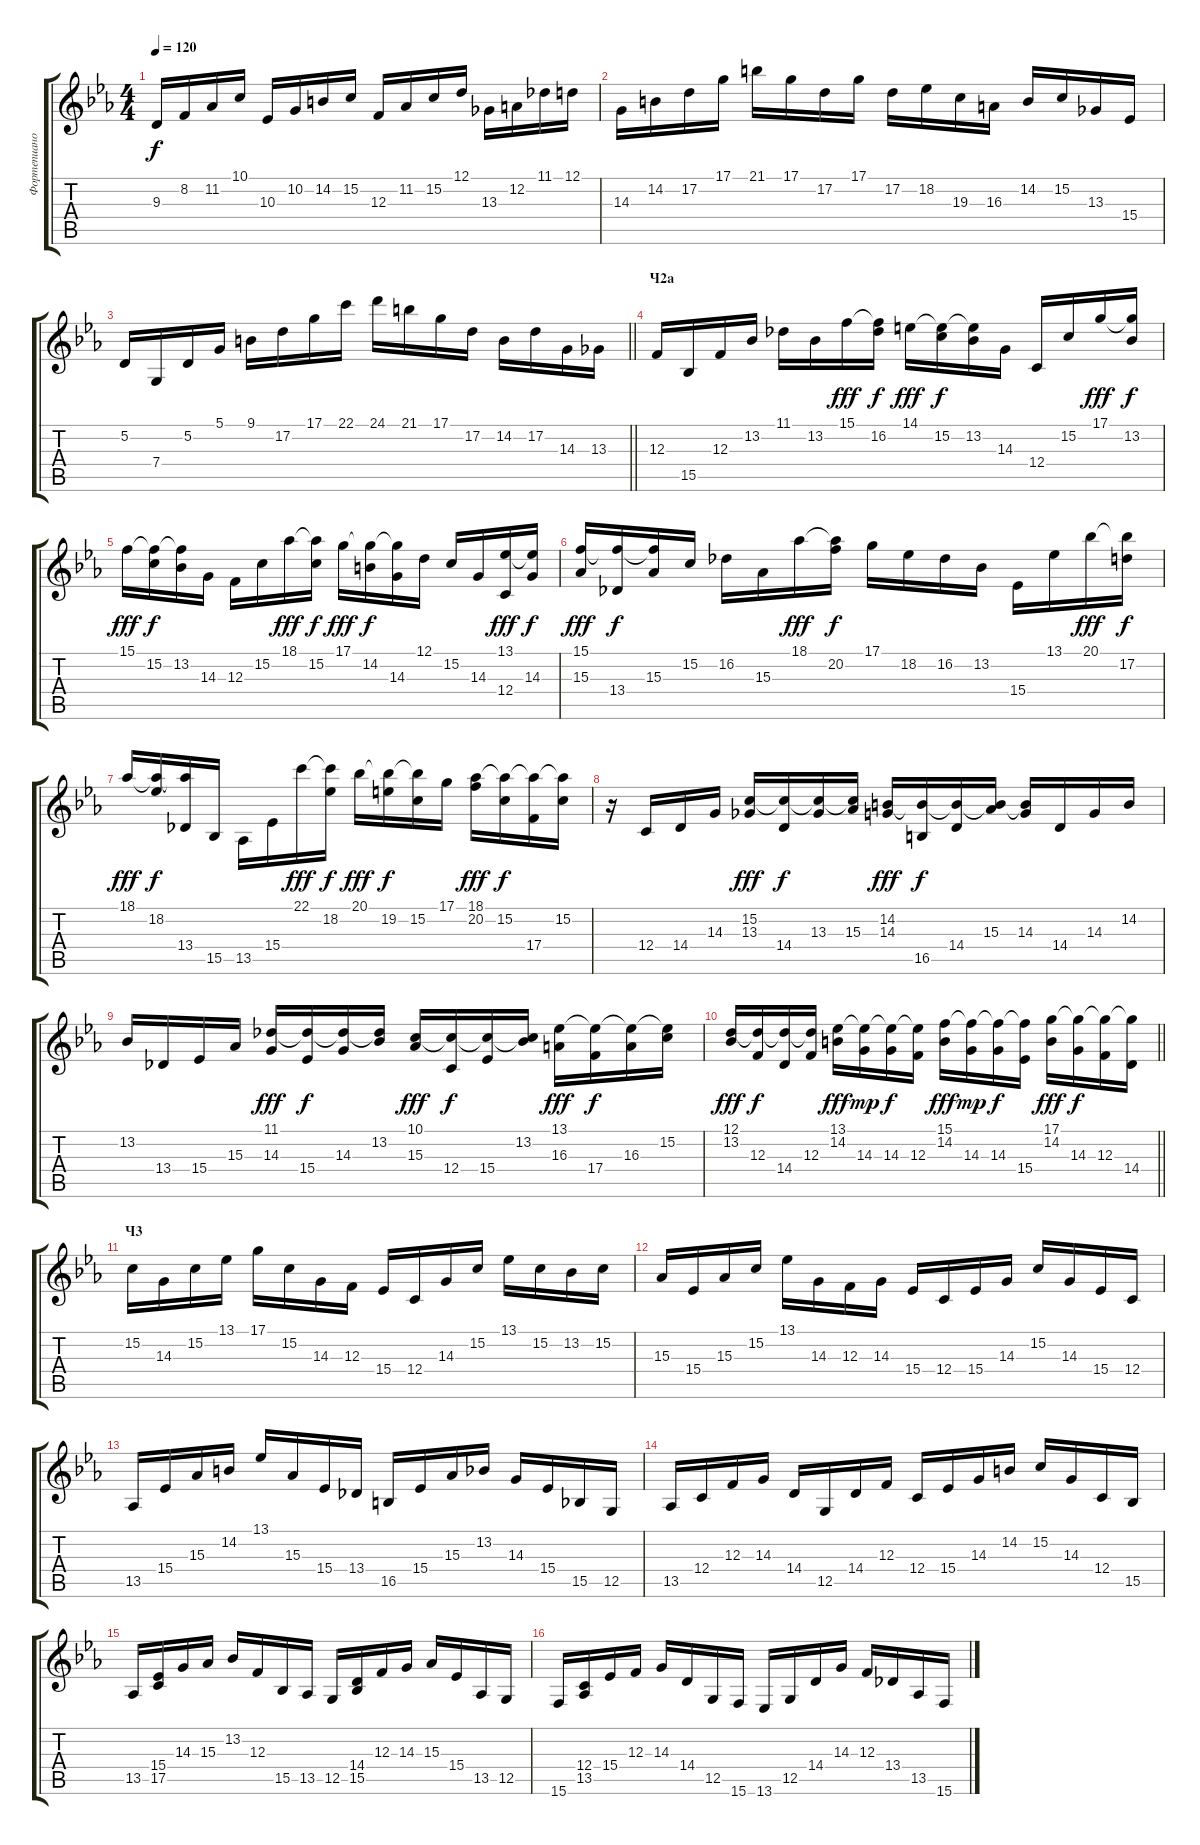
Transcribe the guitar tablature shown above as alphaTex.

\track ("Фортепиано (Правая Рука)" "Фортепиано") {instrument electricgrandpiano}
\staff {score tabs}
\tuning (D4 A3 F3 C3 G2 D2) {hide}
\ts (4 4)
\tempo 120
\clef g2
\ks cminor
9.3.16{dy f} 8.2.16 11.2.16 10.1.16 10.3.16 10.2.16 14.2.16 15.2.16 12.3.16 11.2.16 15.2.16 12.1.16 13.3.16 12.2.16 11.1.16 12.1.16 |
14.3.16 14.2.16 17.2.16 17.1.16 21.1.16 17.1.16 17.2.16 17.1.16 17.2.16 18.2.16 19.3.16 16.3.16 14.2.16 15.2.16 13.3.16 15.4.16 |
\barLineRight lightlight
5.2.16 7.4.16 5.2.16 5.1.16 9.1.16 17.2.16 17.1.16 22.1.16 24.1.16 21.1.16 17.1.16 17.2.16 14.2.16 17.2.16 14.3.16 13.3.16 |
\section ("" "Ч2а")
12.3.16 15.5.16 12.3.16 13.2.16 11.1.16 13.2.16 15.1.16{dy fff} (15.1{t} 16.2).16{dy f} 14.1.16{dy fff} (14.1{t} 15.2).16{dy f} (14.1{t} 13.2).16 14.3.16 12.4.16 15.2.16 17.1.16{dy fff} (17.1{t} 13.2).16{dy f} |
15.1.16{dy fff} (15.1{t} 15.2).16{dy f} (15.1{t} 13.2).16 14.3.16 12.3.16 15.2.16 18.1.16{dy fff} (18.1{t} 15.2).16{dy f} 17.1.16{dy fff} (17.1{t} 14.2).16{dy f} (17.1{t} 14.3).16 12.1.16 15.2.16 14.3.16 (13.1 12.4).16{dy fff} (13.1{t} 14.3).16{dy f} |
(15.1 15.3).16{dy fff} (15.1{t} 13.4).16{dy f} (15.1{t} 15.3).16 15.2.16 16.2.16 15.3.16 18.1.16{dy fff} (18.1{t} 20.2).16{dy f} 17.1.16 18.2.16 16.2.16 13.2.16 15.4.16 13.1.16 20.1.16{dy fff} (20.1{t} 17.2).16{dy f} |
18.1.16{dy fff} (18.1{t} 18.2).16{dy f} (18.1{t} 13.4).16 15.5.16 13.5.16 15.4.16 22.1.16{dy fff} (22.1{t} 18.2).16{dy f} 20.1.16{dy fff} (20.1{t} 19.2).16{dy f} (20.1{t} 15.2).16 17.1.16 (18.1 20.2).16{dy fff} (18.1{t} 15.2).16{dy f} (18.1{t} 17.4).16 (18.1{t} 15.2).16 |
r.16 12.4.16 14.4.16 14.3.16 (15.2 13.3).16{dy fff} (15.2{t} 14.4).16{dy f} (15.2{t} 13.3).16 (15.2{t} 15.3).16 (14.2 14.3).16{dy fff} (14.2{t} 16.5).16{dy f} (14.2{t} 14.4).16 (14.2{t} 15.3).16 (14.2{t} 14.3).16 14.4.16 14.3.16 14.2.16 |
13.2.16 13.4.16 15.4.16 15.3.16 (11.1 14.3).16{dy fff} (11.1{t} 15.4).16{dy f} (11.1{t} 14.3).16 (11.1{t} 13.2).16 (10.1 15.3).16{dy fff} (10.1{t} 12.4).16{dy f} (10.1{t} 15.4).16 (10.1{t} 13.2).16 (13.1 16.3).16{dy fff} (13.1{t} 17.4).16{dy f} (13.1{t} 16.3).16 (13.1{t} 15.2).16 |
\barLineRight lightlight
(12.1 13.2).16{dy fff} (12.1{t} 12.3).16{dy f} (12.1{t} 14.4).16 (12.1{t} 12.3).16 (13.1 14.2).16{dy fff} (13.1{t} 14.3).16{dy mp} (13.1{t} 14.3).16{dy f} (13.1{t} 12.3).16 (15.1 14.2).16{dy fff} (15.1{t} 14.3).16{dy mp} (15.1{t} 14.3).16{dy f} (15.1{t} 15.4).16 (17.1 14.2).16{dy fff} (17.1{t} 14.3).16{dy f} (17.1{t} 12.3).16 (17.1{t} 14.4).16 |
\section ("" "Ч3")
15.2.16 14.3.16 15.2.16 13.1.16 17.1.16 15.2.16 14.3.16 12.3.16 15.4.16 12.4.16 14.3.16 15.2.16 13.1.16 15.2.16 13.2.16 15.2.16 |
15.3.16 15.4.16 15.3.16 15.2.16 13.1.16 14.3.16 12.3.16 14.3.16 15.4.16 12.4.16 15.4.16 14.3.16 15.2.16 14.3.16 15.4.16 12.4.16 |
13.5.16 15.4.16 15.3.16 14.2.16 13.1.16 15.3.16 15.4.16 13.4.16 16.5.16 15.4.16 15.3.16 13.2.16 14.3.16 15.4.16 15.5.16 12.5.16 |
13.5.16 12.4.16 12.3.16 14.3.16 14.4.16 12.5.16 14.4.16 12.3.16 12.4.16 15.4.16 14.3.16 14.2.16 15.2.16 14.3.16 12.4.16 15.5.16 |
13.5.16 (15.4 17.5).16 14.3.16 15.3.16 13.2.16 12.3.16 15.5.16 13.5.16 12.5.16 (14.4 15.5).16 12.3.16 14.3.16 15.3.16 15.4.16 13.5.16 12.5.16 |
15.6.16 (12.4 13.5).16 15.4.16 12.3.16 14.3.16 14.4.16 12.5.16 15.6.16 13.6.16 12.5.16 14.4.16 14.3.16 12.3.16 13.4.16 13.5.16 15.6.16
